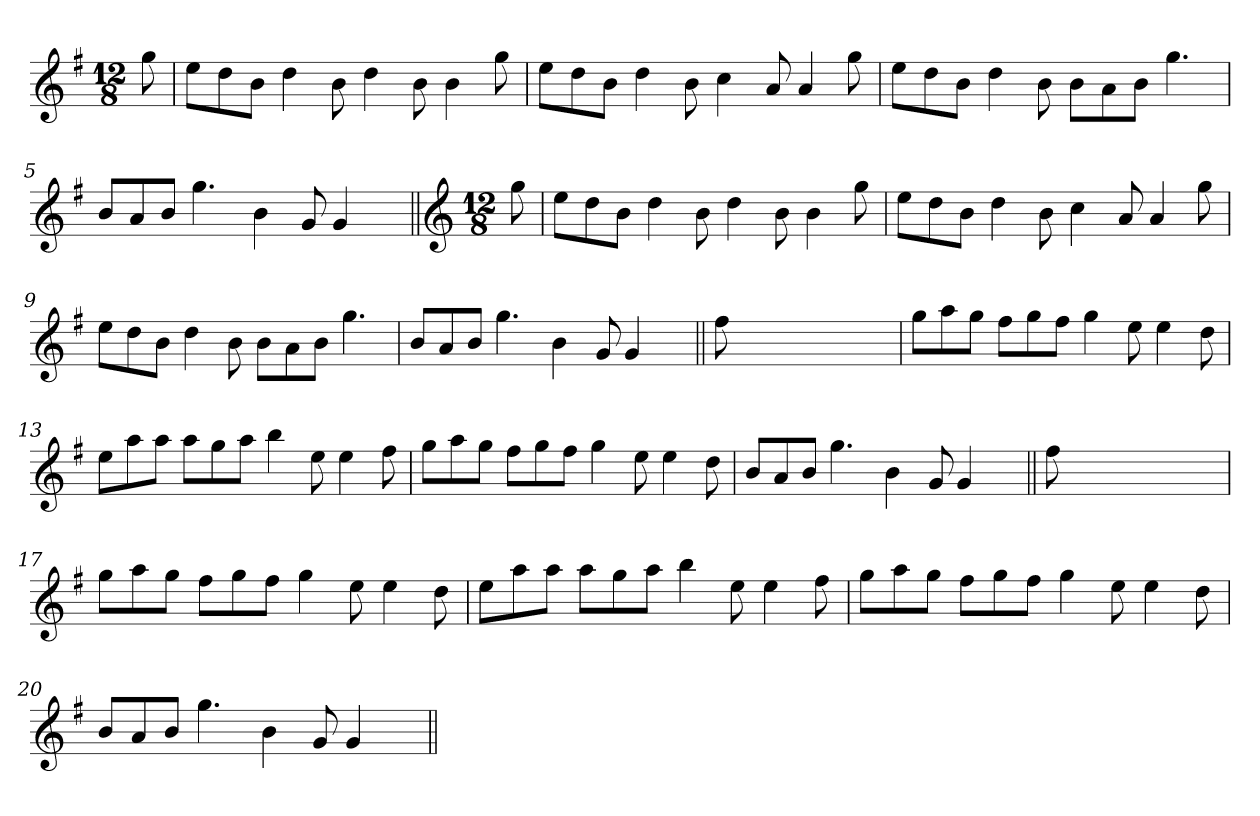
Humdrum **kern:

**kern
*part1
*staff1
*clefG2
*k[f#]
*G:
*M12/8
=1
8gg\
=2
8ee\L
8dd\
8b\J
4dd\
8b\
4dd\
8b\
4b\
8gg\
=3
8ee\L
8dd\
8b\J
4dd\
8b\
4cc\
8a/
4a/
8gg\
=4
8ee\L
8dd\
8b\J
4dd\
8b\
8b\L
8a\
8b\J
4.gg\
=5
8b/L
8a/
8b/J
4.gg\
4b\
8g/
4g/
8ryy
!!LO:LB:g=z
=6||
*clefG2
*M12/8
8gg\
=7
8ee\L
8dd\
8b\J
4dd\
8b\
4dd\
8b\
4b\
8gg\
=8
8ee\L
8dd\
8b\J
4dd\
8b\
4cc\
8a/
4a/
8gg\
=9
8ee\L
8dd\
8b\J
4dd\
8b\
8b\L
8a\
8b\J
4.gg\
=10
8b/L
8a/
8b/J
4.gg\
4b\
8g/
4g/
8ryy
!!LO:LB:g=z
=11||
8ff#\
1ryy
4.ryy
=12
8gg\L
8aa\
8gg\J
8ff#\L
8gg\
8ff#\J
4gg\
8ee\
4ee\
8dd\
=13
8ee\L
8aa\
8aa\J
8aa\L
8gg\
8aa\J
4bb\
8ee\
4ee\
8ff#\
=14
8gg\L
8aa\
8gg\J
8ff#\L
8gg\
8ff#\J
4gg\
8ee\
4ee\
8dd\
=15
8b/L
8a/
8b/J
4.gg\
4b\
8g/
4g/
8ryy
!!LO:LB:g=z
=16||
8ff#\
1ryy
4.ryy
=17
8gg\L
8aa\
8gg\J
8ff#\L
8gg\
8ff#\J
4gg\
8ee\
4ee\
8dd\
=18
8ee\L
8aa\
8aa\J
8aa\L
8gg\
8aa\J
4bb\
8ee\
4ee\
8ff#\
=19
8gg\L
8aa\
8gg\J
8ff#\L
8gg\
8ff#\J
4gg\
8ee\
4ee\
8dd\
=20
8b/L
8a/
8b/J
4.gg\
4b\
8g/
4g/
8ryy
=||
*-
